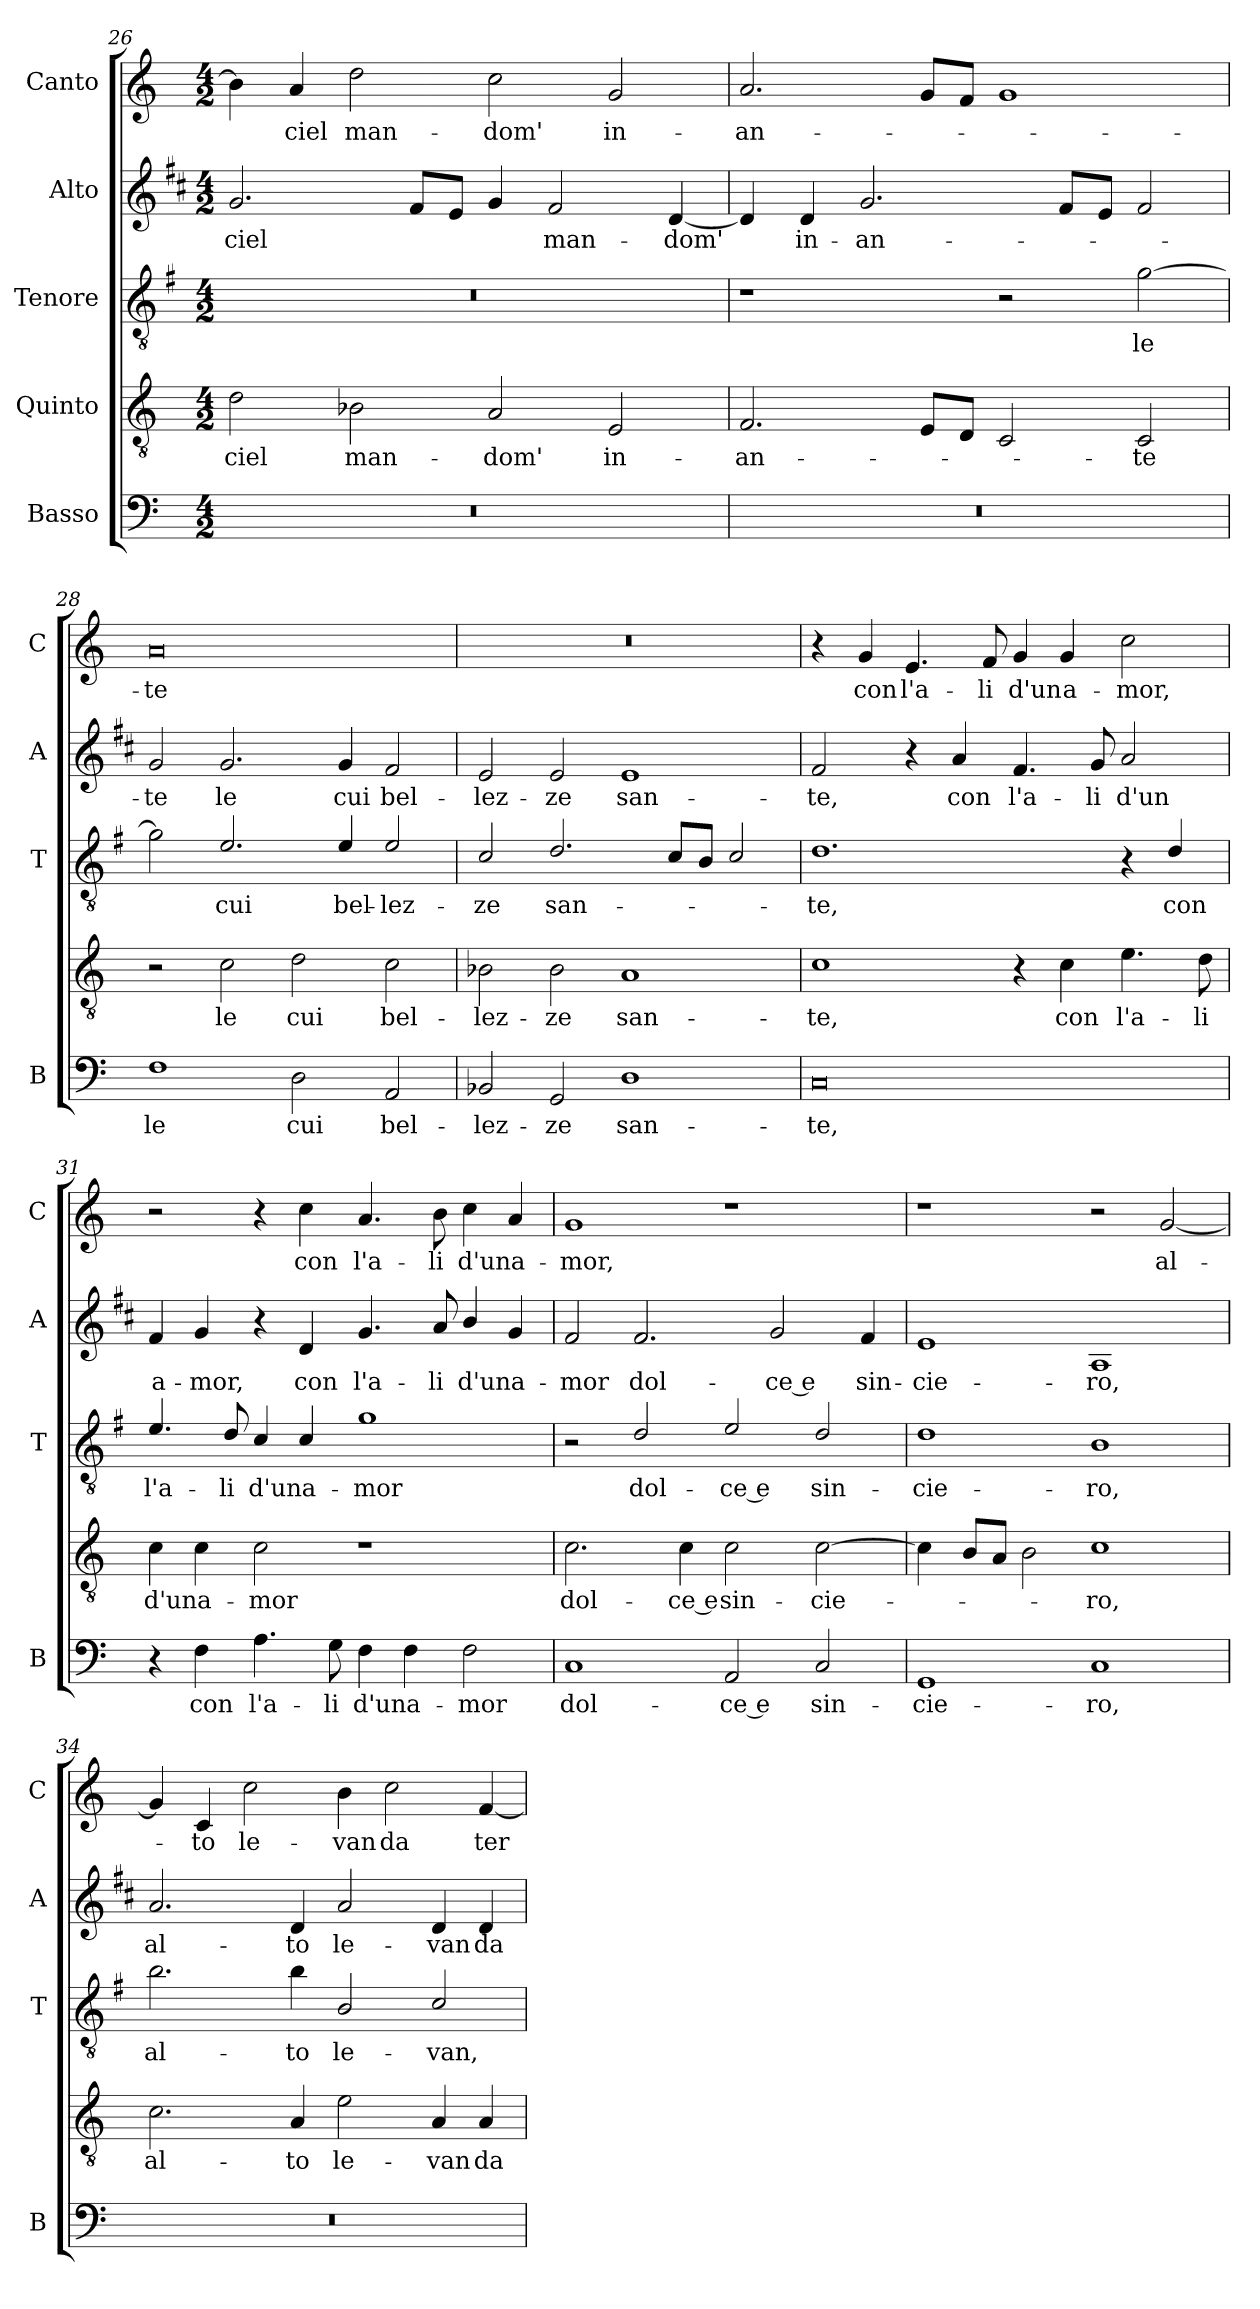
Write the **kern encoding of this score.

**kern	**text	**kern	**text	**kern	**text	**kern	**text	**kern	**text
*part5	*part5	*part4	*part4	*part3	*part3	*part2	*part2	*part1	*part1
*staff5	*staff5	*staff4	*staff4	*staff3	*staff3	*staff2	*staff2	*staff1	*staff1
*I"Basso	*	*I"Quinto	*	*I"Tenore	*	*I"Alto	*	*I"Canto	*
*I'B	*	*	*	*I'T	*	*I'A	*	*I'C	*
*clefF4	*	*clefGv2	*	*clefGv2	*	*clefG2	*	*clefG2	*
*	*	*	*	*ITrd4c7	*	*ITrd1c2	*	*	*
*k[]	*	*k[]	*	*k[]	*	*k[]	*	*k[]	*
*C:	*	*C:	*	*C:	*	*C:	*	*C:	*
*M4/2	*	*M4/2	*	*M4/2	*	*M4/2	*	*M4/2	*
=26	=26	=26	=26	=26	=26	=26	=26	=26	=26
!	!	!	!LO:LY:b	!	!	!	!LO:LY:b	!	!
0r	.	2d\	ciel	0r	.	2.f/	ciel	4b-\]	.
!	!	!	!	!	!	!	!	!	!LO:LY:b
.	.	.	.	.	.	.	.	4a/	ciel
!	!	!	!LO:LY:b	!	!	!	!	!	!LO:LY:b
.	.	2B-X\	man-	.	.	.	.	2dd\	man-
.	.	.	.	.	.	8e/L	.	.	.
.	.	.	.	.	.	8d/J	.	.	.
!	!	!	!LO:LY:b	!	!	!	!	!	!LO:LY:b
.	.	2A/	-dom'	.	.	4f/	.	2cc\	-dom'
!	!	!	!	!	!	!	!LO:LY:b	!	!
.	.	.	.	.	.	2e/	man-	.	.
!	!	!	!LO:LY:b	!	!	!	!	!	!LO:LY:b
.	.	2E/	in-	.	.	.	.	2g/	in-
!	!	!	!	!	!	!	!LO:LY:b	!	!
.	.	.	.	.	.	[4c/	-dom'	.	.
!!LO:LB:g=z
=27	=27	=27	=27	=27	=27	=27	=27	=27	=27
!	!	!	!LO:LY:b	!	!	!	!	!	!LO:LY:b
0r	.	2.F/	-an-	1r	.	4c/]	.	2.a/	-an-
!	!	!	!	!	!	!	!LO:LY:b	!	!
.	.	.	.	.	.	4c/	in-	.	.
!	!	!	!	!	!	!	!LO:LY:b	!	!
.	.	.	.	.	.	2.f/	-an-	.	.
.	.	8E/L	.	.	.	.	.	8g/L	.
.	.	8D/J	.	.	.	.	.	8f/J	.
.	.	2C/	.	2r	.	.	.	1g	.
.	.	.	.	.	.	8e/L	.	.	.
.	.	.	.	.	.	8d/J	.	.	.
!	!	!	!LO:LY:b	!	!LO:LY:b	!	!	!	!
.	.	2C/	-te	[2c\	le	2e/	.	.	.
=28	=28	=28	=28	=28	=28	=28	=28	=28	=28
!	!LO:LY:b	!	!	!	!	!	!LO:LY:b	!	!LO:LY:b
1F	le	2r	.	2c\]	.	2f/	-te	0a	-te
!	!	!	!LO:LY:b	!	!LO:LY:b	!	!LO:LY:b	!	!
.	.	2c\	le	2.A/	cui	2.f/	le	.	.
!	!LO:LY:b	!	!LO:LY:b	!	!	!	!	!	!
2D\	cui	2d\	cui	.	.	.	.	.	.
!	!	!	!	!	!LO:LY:b	!	!LO:LY:b	!	!
.	.	.	.	4A/	bel-	4f/	cui	.	.
!	!LO:LY:b	!	!LO:LY:b	!	!LO:LY:b	!	!LO:LY:b	!	!
2AA/	bel-	2c\	bel-	2A/	-lez-	2e/	bel-	.	.
=29	=29	=29	=29	=29	=29	=29	=29	=29	=29
!	!LO:LY:b	!	!LO:LY:b	!	!LO:LY:b	!	!LO:LY:b	!	!
2BB-X/	-lez-	2B-X\	-lez-	2F/	-ze	2d/	-lez-	0r	.
!	!LO:LY:b	!	!LO:LY:b	!	!LO:LY:b	!	!LO:LY:b	!	!
2GG/	-ze	2B-\	-ze	2.G/	san-	2d/	-ze	.	.
!	!LO:LY:b	!	!LO:LY:b	!	!	!	!LO:LY:b	!	!
1D	san-	1A	san-	.	.	1d	san-	.	.
.	.	.	.	8F/L	.	.	.	.	.
.	.	.	.	8E/J	.	.	.	.	.
.	.	.	.	2F/	.	.	.	.	.
=30	=30	=30	=30	=30	=30	=30	=30	=30	=30
!	!LO:LY:b	!	!LO:LY:b	!	!LO:LY:b	!	!LO:LY:b	!	!
0C	-te,	1c	-te,	1.G	-te,	2e/	-te,	4r	.
!	!	!	!	!	!	!	!	!	!LO:LY:b
.	.	.	.	.	.	.	.	4g/	con
!	!	!	!	!	!	!	!	!	!LO:LY:b
.	.	.	.	.	.	4r	.	4.e/	l'a-
!	!	!	!	!	!	!	!LO:LY:b	!	!
.	.	.	.	.	.	4g/	con	.	.
!	!	!	!	!	!	!	!	!	!LO:LY:b
.	.	.	.	.	.	.	.	8f/	-li
!	!	!	!	!	!	!	!LO:LY:b	!	!LO:LY:b
.	.	4r	.	.	.	4.e/	l'a-	4g/	d'un
!	!	!	!LO:LY:b	!	!	!	!	!	!LO:LY:b
.	.	4c\	con	.	.	.	.	4g/	a-
!	!	!	!	!	!	!	!LO:LY:b	!	!
.	.	.	.	.	.	8f/	-li	.	.
!	!	!	!LO:LY:b	!	!	!	!LO:LY:b	!	!LO:LY:b
.	.	4.e\	l'a-	4r	.	2g/	d'un	2cc\	-mor,
!	!	!	!	!	!LO:LY:b	!	!	!	!
.	.	.	.	4G/	con	.	.	.	.
!	!	!	!LO:LY:b	!	!	!	!	!	!
.	.	8d\	-li	.	.	.	.	.	.
=31	=31	=31	=31	=31	=31	=31	=31	=31	=31
!	!	!	!LO:LY:b	!	!LO:LY:b	!	!LO:LY:b	!	!
4r	.	4c\	d'un	4.A/	l'a-	4e/	a-	2r	.
!	!LO:LY:b	!	!LO:LY:b	!	!	!	!LO:LY:b	!	!
4F\	con	4c\	a-	.	.	4f/	-mor,	.	.
!	!	!	!	!	!LO:LY:b	!	!	!	!
.	.	.	.	8G/	-li	.	.	.	.
!	!LO:LY:b	!	!LO:LY:b	!	!LO:LY:b	!	!	!	!
4.A\	l'a-	2c\	-mor	4F/	d'un	4r	.	4r	.
!	!	!	!	!	!LO:LY:b	!	!LO:LY:b	!	!LO:LY:b
.	.	.	.	4F/	a-	4c/	con	4cc\	con
!	!LO:LY:b	!	!	!	!	!	!	!	!
8G\	-li	.	.	.	.	.	.	.	.
!	!LO:LY:b	!	!	!	!LO:LY:b	!	!LO:LY:b	!	!LO:LY:b
4F\	d'un	1r	.	1c	-mor	4.f/	l'a-	4.a/	l'a-
!	!LO:LY:b	!	!	!	!	!	!	!	!
4F\	a-	.	.	.	.	.	.	.	.
!	!	!	!	!	!	!	!LO:LY:b	!	!LO:LY:b
.	.	.	.	.	.	8g/	-li	8b\	-li
!	!LO:LY:b	!	!	!	!	!	!LO:LY:b	!	!LO:LY:b
2F\	-mor	.	.	.	.	4a/	d'un	4cc\	d'un
!	!	!	!	!	!	!	!LO:LY:b	!	!LO:LY:b
.	.	.	.	.	.	4f/	a-	4a/	a-
!!LO:PB:g=z
=32	=32	=32	=32	=32	=32	=32	=32	=32	=32
!	!LO:LY:b	!	!LO:LY:b	!	!	!	!LO:LY:b	!	!LO:LY:b
1C	dol-	2.c\	dol-	2r	.	2e/	-mor	1g	-mor,
!	!	!	!	!	!LO:LY:b	!	!LO:LY:b	!	!
.	.	.	.	2G/	dol-	2.e/	dol-	.	.
!	!	!	!LO:LY:b	!	!	!	!	!	!
.	.	4c\	-ce e	.	.	.	.	.	.
!	!LO:LY:b	!	!LO:LY:b	!	!LO:LY:b	!	!	!	!
2AA/	-ce e	2c\	sin-	2A/	-ce e	.	.	1r	.
!	!	!	!	!	!	!	!LO:LY:b	!	!
.	.	.	.	.	.	2f/	-ce e	.	.
!	!LO:LY:b	!	!LO:LY:b	!	!LO:LY:b	!	!	!	!
2C/	sin-	[2c\	-cie-	2G/	sin-	.	.	.	.
!	!	!	!	!	!	!	!LO:LY:b	!	!
.	.	.	.	.	.	4e/	sin-	.	.
=33	=33	=33	=33	=33	=33	=33	=33	=33	=33
!	!LO:LY:b	!	!	!	!LO:LY:b	!	!LO:LY:b	!	!
1GG	-cie-	4c\]	.	1G	-cie-	1d	-cie-	1r	.
.	.	8B/L	.	.	.	.	.	.	.
.	.	8A/J	.	.	.	.	.	.	.
.	.	2B\	.	.	.	.	.	.	.
!	!LO:LY:b	!	!LO:LY:b	!	!LO:LY:b	!	!LO:LY:b	!	!
1C	-ro,	1c	-ro,	1E	-ro,	1G	-ro,	2r	.
!	!	!	!	!	!	!	!	!	!LO:LY:b
.	.	.	.	.	.	.	.	[2g/	al-
=34	=34	=34	=34	=34	=34	=34	=34	=34	=34
!	!	!	!LO:LY:b	!	!LO:LY:b	!	!LO:LY:b	!	!
0r	.	2.c\	al-	2.e\	al-	2.g/	al-	4g/]	.
!	!	!	!	!	!	!	!	!	!LO:LY:b
.	.	.	.	.	.	.	.	4c/	-to
!	!	!	!	!	!	!	!	!	!LO:LY:b
.	.	.	.	.	.	.	.	2cc\	le-
!	!	!	!LO:LY:b	!	!LO:LY:b	!	!LO:LY:b	!	!
.	.	4A/	-to	4e\	-to	4c/	-to	.	.
!	!	!	!LO:LY:b	!	!LO:LY:b	!	!LO:LY:b	!	!LO:LY:b
.	.	2e\	le-	2E/	le-	2g/	le-	4b\	-van
!	!	!	!	!	!	!	!	!	!LO:LY:b
.	.	.	.	.	.	.	.	2cc\	da
!	!	!	!LO:LY:b	!	!LO:LY:b	!	!LO:LY:b	!	!
.	.	4A/	-van	2F/	-van,	4c/	-van	.	.
!	!	!	!LO:LY:b	!	!	!	!LO:LY:b	!	!LO:LY:b
.	.	4A/	da	.	.	4c/	da	[4f/	ter-
=	=	=	=	=	=	=	=	=	=
*-	*-	*-	*-	*-	*-	*-	*-	*-	*-
